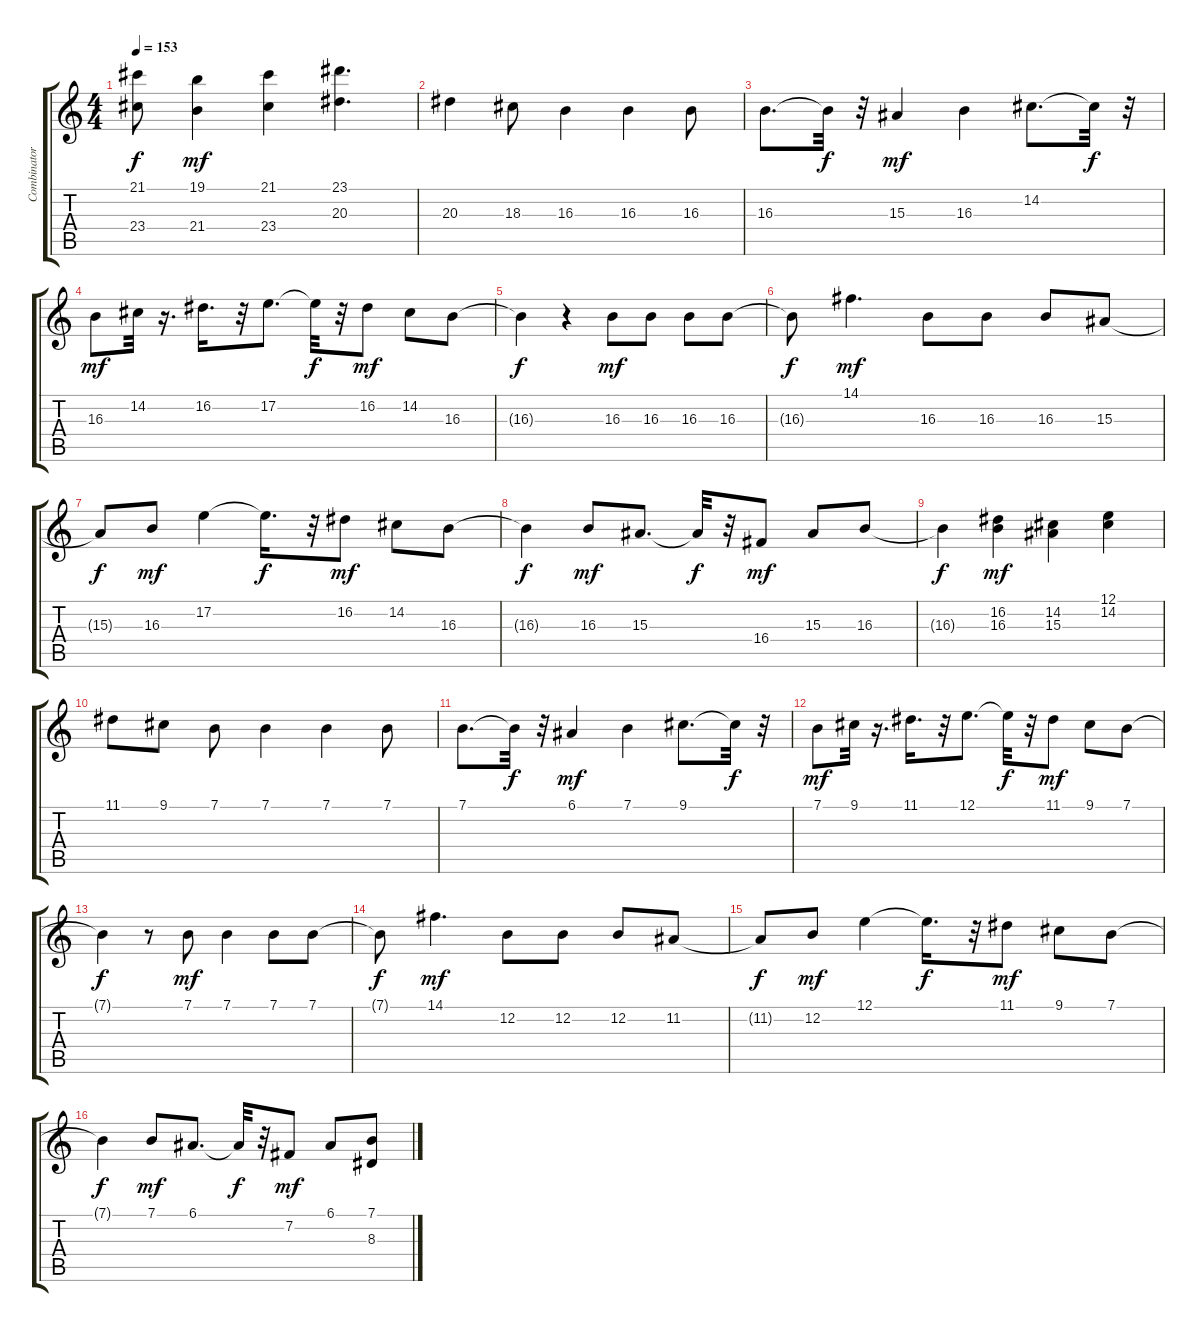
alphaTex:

\track ("Combinator 1" "Combinator") {instrument acousticgrandpiano}
\staff {score tabs}
\tuning (E4 B3 G3 D3 A2 E2) {hide}
\ts (4 4)
\tempo 153
\clef g2
\ks c
(21.1{t} 23.4{t}).8{dy f} (19.1 21.4).4{dy mf} (21.1 23.4).4 (23.1 20.3).4{d} |
20.3.4 18.3.8 16.3.4 16.3.4 16.3.8 |
16.3.8{d} 16.3{t}.32{dy f} r.32 15.3.4{dy mf} 16.3.4 14.2.8{d} 14.2{t}.32{dy f} r.32 |
16.3.8{dy mf} 14.2.32 r.16{d} 16.2.16{d} r.32 17.2.8{d} 17.2{t}.32{dy f} r.32 16.2.8{dy mf} 14.2.8 16.3.8 |
16.3{t}.4{dy f} r.4 16.3.8{dy mf} 16.3.8 16.3.8 16.3.8 |
16.3{t}.8{dy f} 14.1.4{d dy mf} 16.3.8 16.3.8 16.3.8 15.3.8 |
15.3{t}.8{dy f} 16.3.8{dy mf} 17.2.4 17.2{t}.16{d dy f} r.32 16.2.8{dy mf} 14.2.8 16.3.8 |
16.3{t}.4{dy f} 16.3.8{dy mf} 15.3.8{d} 15.3{t}.32{dy f} r.32 16.4.8{dy mf} 15.3.8 16.3.8 |
16.3{t}.4{dy f} (16.2 16.3).4{dy mf} (14.2 15.3).4 (12.1 14.2).4 |
11.1.8 9.1.8 7.1.8 7.1.4 7.1.4 7.1.8 |
7.1.8{d} 7.1{t}.32{dy f} r.32 6.1.4{dy mf} 7.1.4 9.1.8{d} 9.1{t}.32{dy f} r.32 |
7.1.8{dy mf} 9.1.32 r.16{d} 11.1.16{d} r.32 12.1.8{d} 12.1{t}.32{dy f} r.32 11.1.8{dy mf} 9.1.8 7.1.8 |
7.1{t}.4{dy f} r.8 7.1.8{dy mf} 7.1.4 7.1.8 7.1.8 |
7.1{t}.8{dy f} 14.1.4{d dy mf} 12.2.8 12.2.8 12.2.8 11.2.8 |
11.2{t}.8{dy f} 12.2.8{dy mf} 12.1.4 12.1{t}.16{d dy f} r.32 11.1.8{dy mf} 9.1.8 7.1.8 |
7.1{t}.4{dy f} 7.1.8{dy mf} 6.1.8{d} 6.1{t}.32{dy f} r.32 7.2.8{dy mf} 6.1.8 (7.1 8.3).8
